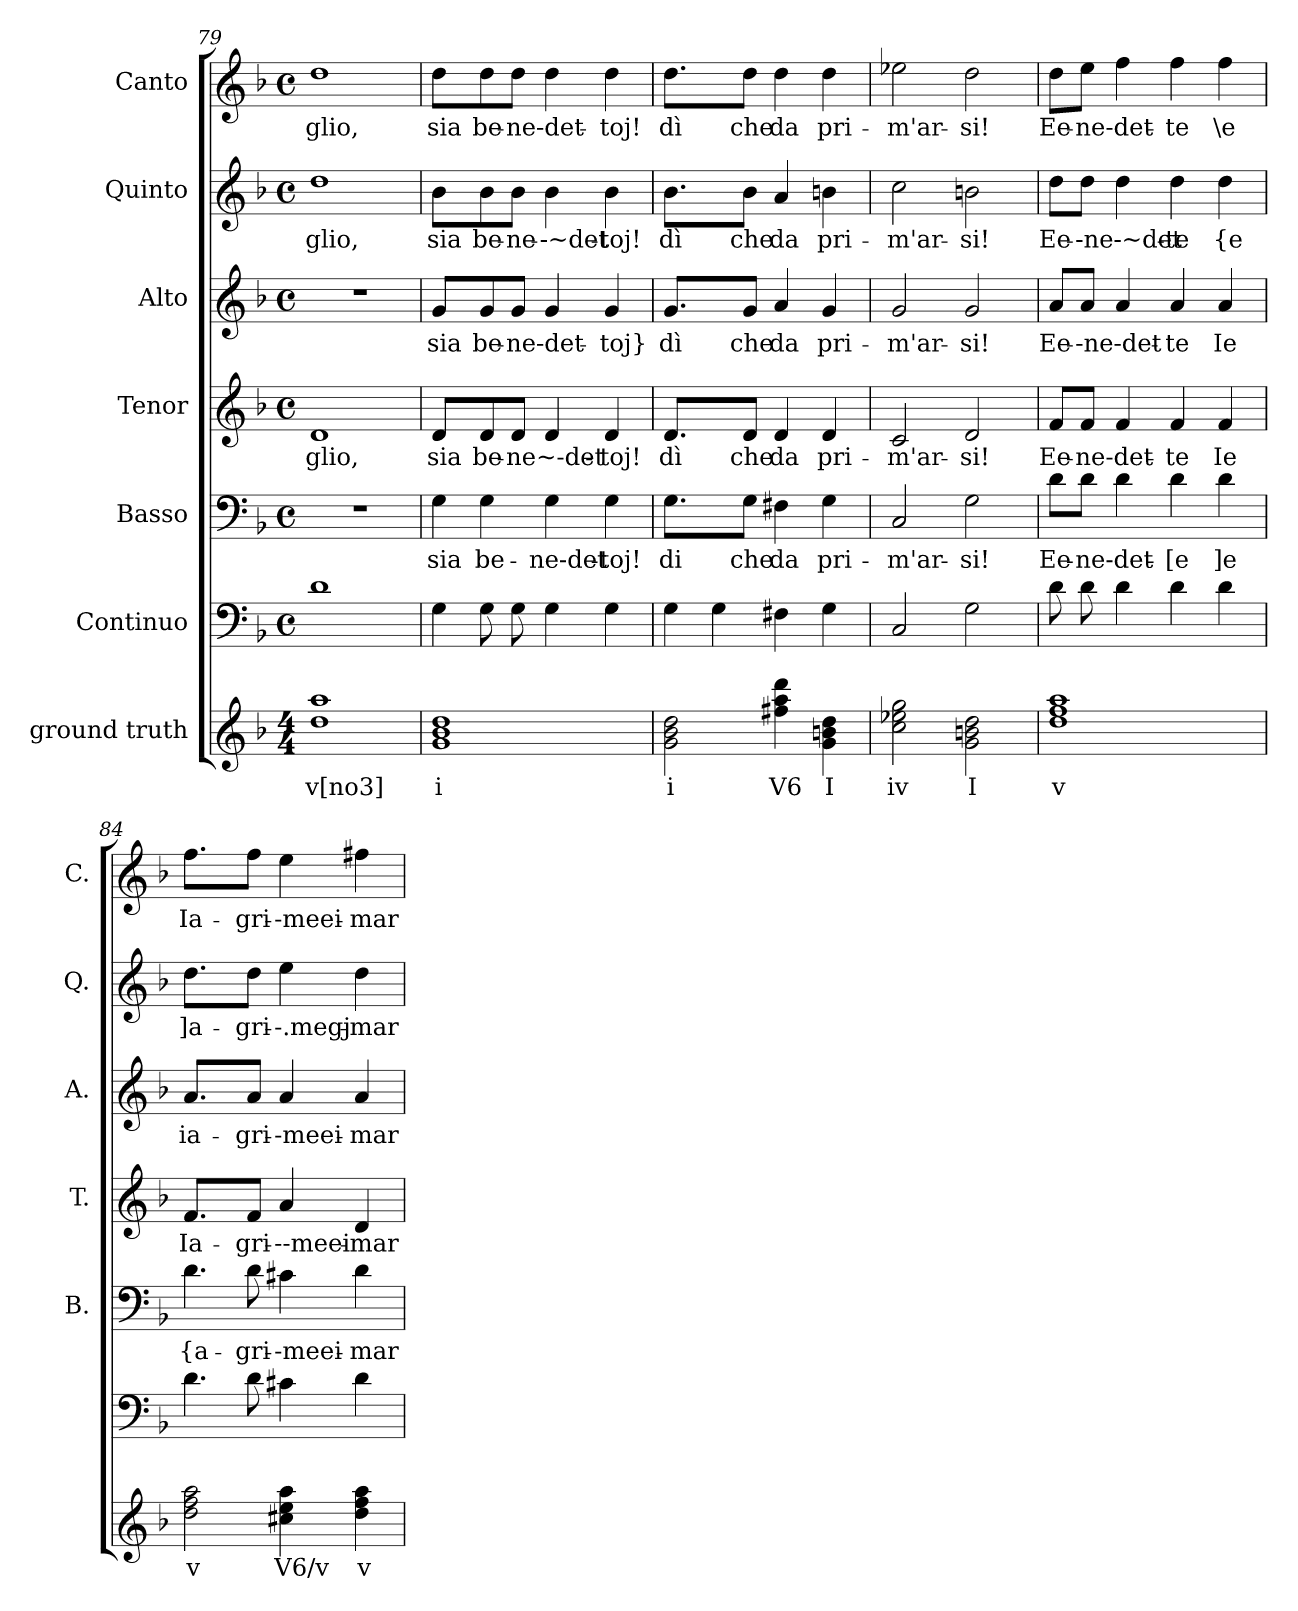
**kern	**text	**kern	**kern	**text	**kern	**text	**kern	**text	**kern	**text	**kern	**text
*part7	*part7	*part6	*part5	*part5	*part4	*part4	*part3	*part3	*part2	*part2	*part1	*part1
*staff7	*staff7	*staff6	*staff5	*staff5	*staff4	*staff4	*staff3	*staff3	*staff2	*staff2	*staff1	*staff1
*I"ground truth	*	*I"Continuo	*I"Basso	*	*I"Tenor	*	*I"Alto	*	*I"Quinto	*	*I"Canto	*
*	*	*	*I'B.	*	*I'T.	*	*I'A.	*	*I'Q.	*	*I'C.	*
*	*	*clefF4	*clefF4	*	*clefG2	*	*clefG2	*	*clefG2	*	*clefG2	*
*k[b-]	*	*k[b-]	*k[b-]	*	*k[b-]	*	*k[b-]	*	*k[b-]	*	*k[b-]	*
*	*	*F:	*F:	*	*F:	*	*F:	*	*F:	*	*F:	*
*M4/4	*	*M4/4	*M4/4	*	*M4/4	*	*M4/4	*	*M4/4	*	*M4/4	*
*	*	*met(c)	*met(c)	*	*met(c)	*	*met(c)	*	*met(c)	*	*met(c)	*
=79	=79	=79	=79	=79	=79	=79	=79	=79	=79	=79	=79	=79
1dd 1aa	v[no3]	1d	1r	.	1d	-glio,	1r	.	1dd	-glio,	1dd	-glio,
!!LO:PB:g=z
=80	=80	=80	=80	=80	=80	=80	=80	=80	=80	=80	=80	=80
1g 1b- 1dd	i	4G	4G	-sia	4d	-sia	4g	-sia	4b-	-sia	4dd	-sia
.	.	8GL	4G	-be-	8dJ	-be-	8gJ	-be-	8b-J	-be-	8ddJ	-be-
.	.	8G	.	.	8dJ	-ne~-det-	8gJ	-ne-det-	8b-J	-ne-	8ddJ	-ne-det-
.	.	4G	4G	-ne-det-	4d	.	4g	.	4b-	--~det-	4dd	.
.	.	4G	4G	-toj!	4d	-toj!	4g	-toj}	4b-	-toj!	4dd	-toj!
=81	=81	=81	=81	=81	=81	=81	=81	=81	=81	=81	=81	=81
2g 2b- 2dd	i	4G	4.G	-di	4.d	-dì	4.g	-dì	4.b-	-dì	4.dd	-dì
.	.	4G	.	.	.	.	.	.	.	.	.	.
.	.	.	8GJ	-che	8dJ	-che	8gJ	-che	8b-J	-che	8ddJ	-che
4ff#X 4aa 4ddd	V6	4F#	4F#	-da	4d	-da	4a	-da	4a	-da	4dd	-da
4g 4bn 4dd	I	4G	4G	-pri-	4d	-pri-	4g	-pri-	4b	-pri-	4dd	-pri-
=82	=82	=82	=82	=82	=82	=82	=82	=82	=82	=82	=82	=82
2cc 2ee-X 2gg	iv	2C	2C	-m'ar-	2c	-m'ar-	2g	-m'ar-	2cc	-m'ar-	2ee-	-m'ar-
2g 2bn 2dd	I	2G	2G	-si!	2d	-si!	2g	-si!	2b	-si!	2dd	-si!
=83	=83	=83	=83	=83	=83	=83	=83	=83	=83	=83	=83	=83
1dd 1ff 1aa	v	8dL	8dJ	-Ee-	8fJ	-Ee--	8aJ	-Ee-	8ddJ	-Ee-	8ddJ	-Ee--
.	.	8d	8dJ	-ne-det-	8fJ	-ne-det-	8aJ	--ne-det-	8ddJ	--ne-~det-	8eeJ	-ne-det-
.	.	4d	4d	.	4f	.	4a	.	4dd	.	4ff	.
.	.	4d	4d	-[e	4f	-te	4a	-te	4dd	-te	4ff	-te
.	.	4d	4d	-]e	4f	-Ie	4a	-Ie	4dd	-{e	4ff	-\e
=84	=84	=84	=84	=84	=84	=84	=84	=84	=84	=84	=84	=84
2dd 2ff 2aa	v	4.d	4.d	-{a-	4.f	-Ia-	4.a	-ia-	4.dd	-]a-	4.ff	-Ia-
.	.	8d	8d	-gri-	8fJ	-gri-	8aJ	-gri-	8ddJ	-gri-	8ffJ	-gri-
4cc#X 4ee 4aa	V6/v	4c#	4c#	--meei-	4a	---meei-	4a	--meei-	4ee	--.megj-	4ee	--meei-
4dd 4ff 4aa	v	4d	4d	-mar-	4d	-mar-	4a	-mar-	4dd	-mar-	4ff#	-mar-
=	=	=	=	=	=	=	=	=	=	=	=	=
*-	*-	*-	*-	*-	*-	*-	*-	*-	*-	*-	*-	*-
